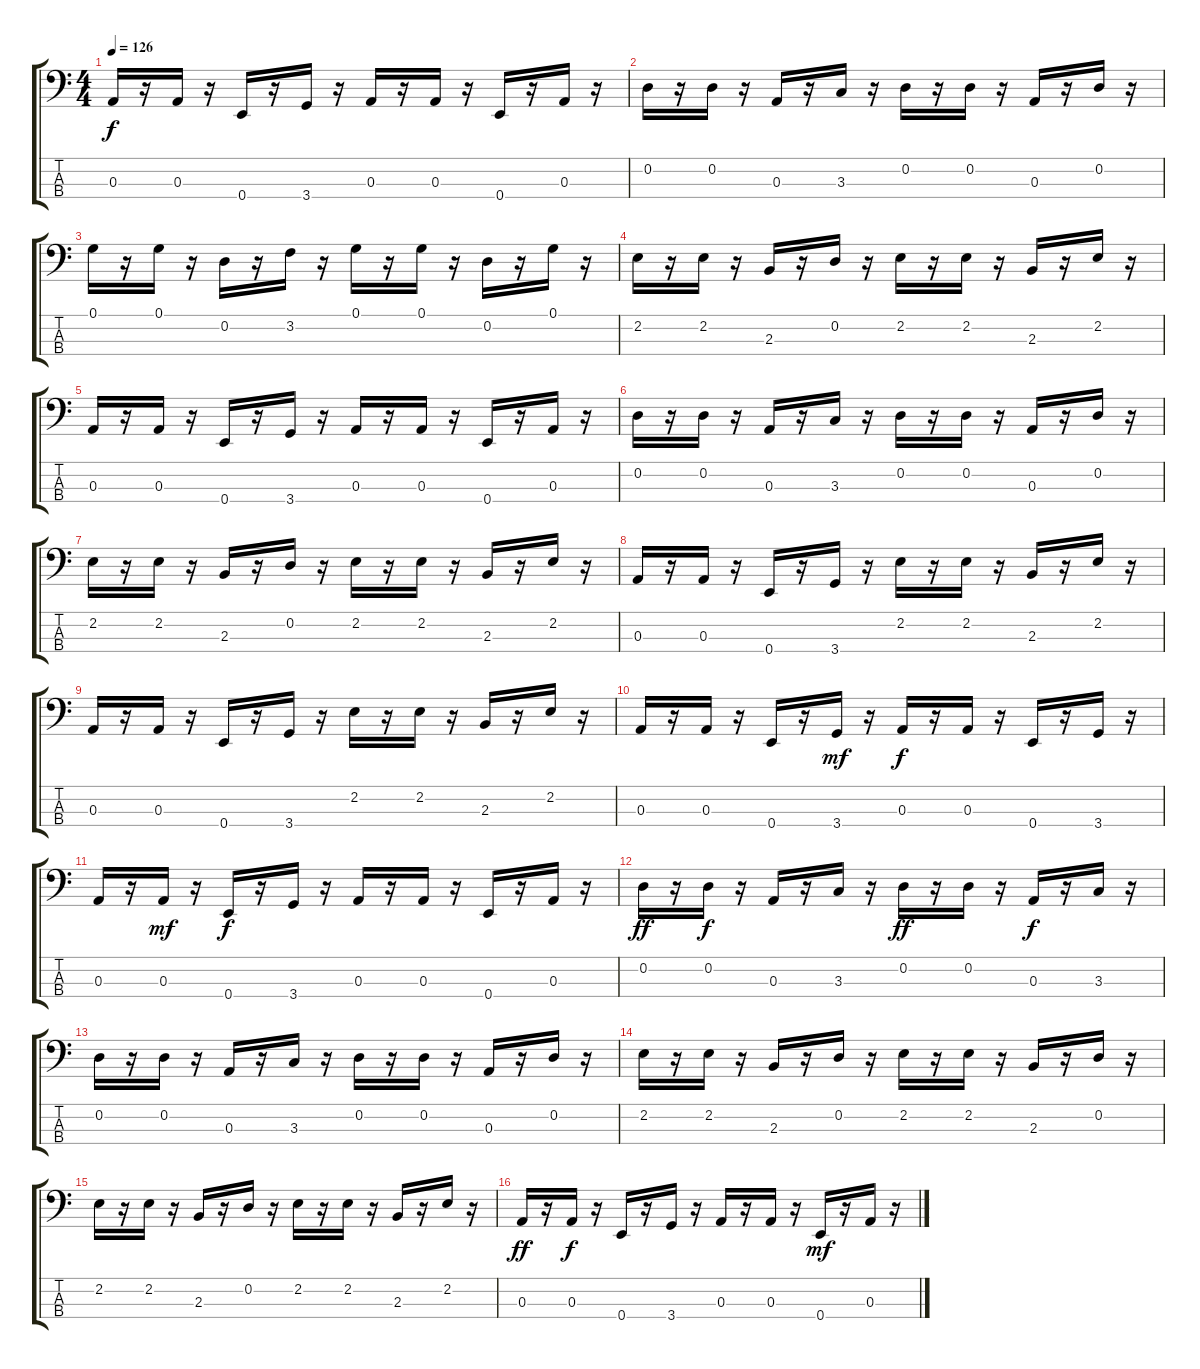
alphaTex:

\track "" {instrument electricbassfinger}
\staff {score tabs}
\tuning (G2 D2 A1 E1) {hide}
\ts (4 4)
\tempo 126
\clef f4
\ks c
0.3.16{dy f} r.16 0.3.16 r.16 0.4.16 r.16 3.4.16 r.16 0.3.16 r.16 0.3.16 r.16 0.4.16 r.16 0.3.16 r.16 |
0.2.16 r.16 0.2.16 r.16 0.3.16 r.16 3.3.16 r.16 0.2.16 r.16 0.2.16 r.16 0.3.16 r.16 0.2.16 r.16 |
0.1.16 r.16 0.1.16 r.16 0.2.16 r.16 3.2.16 r.16 0.1.16 r.16 0.1.16 r.16 0.2.16 r.16 0.1.16 r.16 |
2.2.16 r.16 2.2.16 r.16 2.3.16 r.16 0.2.16 r.16 2.2.16 r.16 2.2.16 r.16 2.3.16 r.16 2.2.16 r.16 |
0.3.16 r.16 0.3.16 r.16 0.4.16 r.16 3.4.16 r.16 0.3.16 r.16 0.3.16 r.16 0.4.16 r.16 0.3.16 r.16 |
0.2.16 r.16 0.2.16 r.16 0.3.16 r.16 3.3.16 r.16 0.2.16 r.16 0.2.16 r.16 0.3.16 r.16 0.2.16 r.16 |
2.2.16 r.16 2.2.16 r.16 2.3.16 r.16 0.2.16 r.16 2.2.16 r.16 2.2.16 r.16 2.3.16 r.16 2.2.16 r.16 |
0.3.16 r.16 0.3.16 r.16 0.4.16 r.16 3.4.16 r.16 2.2.16 r.16 2.2.16 r.16 2.3.16 r.16 2.2.16 r.16 |
0.3.16 r.16 0.3.16 r.16 0.4.16 r.16 3.4.16 r.16 2.2.16 r.16 2.2.16 r.16 2.3.16 r.16 2.2.16 r.16 |
0.3.16 r.16 0.3.16 r.16 0.4.16 r.16 3.4.16{dy mf} r.16 0.3.16{dy f} r.16 0.3.16 r.16 0.4.16 r.16 3.4.16 r.16 |
0.3.16 r.16 0.3.16{dy mf} r.16 0.4.16{dy f} r.16 3.4.16 r.16 0.3.16 r.16 0.3.16 r.16 0.4.16 r.16 0.3.16 r.16 |
0.2.16{dy ff} r.16 0.2.16{dy f} r.16 0.3.16 r.16 3.3.16 r.16 0.2.16{dy ff} r.16 0.2.16 r.16 0.3.16{dy f} r.16 3.3.16 r.16 |
0.2.16 r.16 0.2.16 r.16 0.3.16 r.16 3.3.16 r.16 0.2.16 r.16 0.2.16 r.16 0.3.16 r.16 0.2.16 r.16 |
2.2.16 r.16 2.2.16 r.16 2.3.16 r.16 0.2.16 r.16 2.2.16 r.16 2.2.16 r.16 2.3.16 r.16 0.2.16 r.16 |
2.2.16 r.16 2.2.16 r.16 2.3.16 r.16 0.2.16 r.16 2.2.16 r.16 2.2.16 r.16 2.3.16 r.16 2.2.16 r.16 |
0.3.16{dy ff} r.16 0.3.16{dy f} r.16 0.4.16 r.16 3.4.16 r.16 0.3.16 r.16 0.3.16 r.16 0.4.16{dy mf} r.16 0.3.16 r.16
